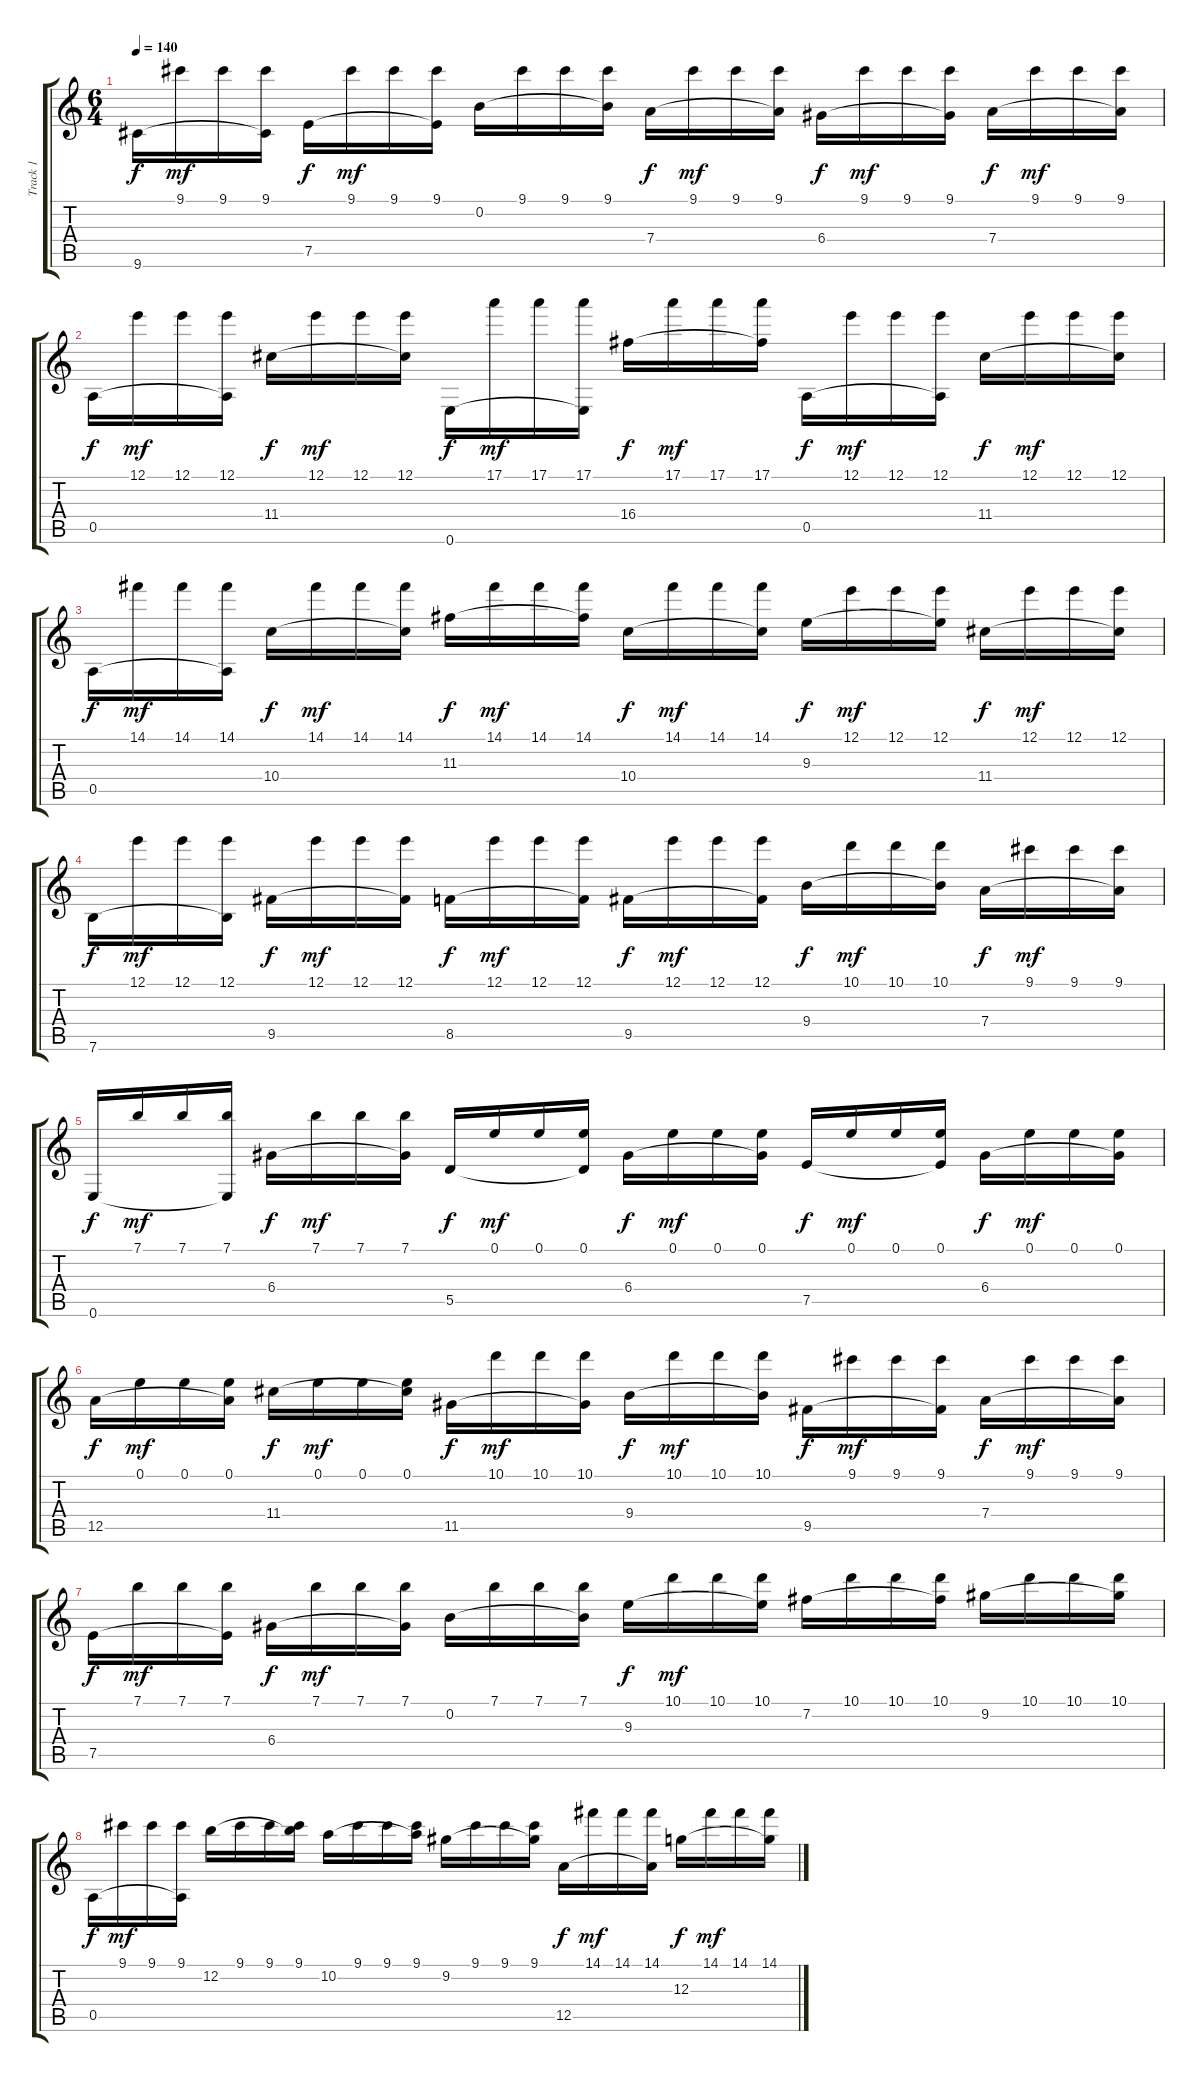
\track ("Track 1" "Track 1") {instrument acousticguitarnylon}
\staff {score tabs}
\tuning (E4 B3 G3 D3 A2 E2) {hide}
\ts (6 4)
\tempo 140
\clef g2
\ks c
9.6.16{dy f} 9.1.16{dy mf} 9.1.16 (9.1 9.6{t}).16 7.5.16{dy f} 9.1.16{dy mf} 9.1.16 (9.1 7.5{t}).16 0.2.16 9.1.16 9.1.16 (9.1 0.2{t}).16 7.4.16{dy f} 9.1.16{dy mf} 9.1.16 (9.1 7.4{t}).16 6.4.16{dy f} 9.1.16{dy mf} 9.1.16 (9.1 6.4{t}).16 7.4.16{dy f} 9.1.16{dy mf} 9.1.16 (9.1 7.4{t}).16 |
0.5.16{dy f} 12.1.16{dy mf} 12.1.16 (12.1 0.5{t}).16 11.4.16{dy f} 12.1.16{dy mf} 12.1.16 (12.1 11.4{t}).16 0.6.16{dy f} 17.1.16{dy mf} 17.1.16 (17.1 0.6{t}).16 16.4.16{dy f} 17.1.16{dy mf} 17.1.16 (17.1 16.4{t}).16 0.5.16{dy f} 12.1.16{dy mf} 12.1.16 (12.1 0.5{t}).16 11.4.16{dy f} 12.1.16{dy mf} 12.1.16 (12.1 11.4{t}).16 |
0.5.16{dy f} 14.1.16{dy mf} 14.1.16 (14.1 0.5{t}).16 10.4.16{dy f} 14.1.16{dy mf} 14.1.16 (14.1 10.4{t}).16 11.3.16{dy f} 14.1.16{dy mf} 14.1.16 (14.1 11.3{t}).16 10.4.16{dy f} 14.1.16{dy mf} 14.1.16 (14.1 10.4{t}).16 9.3.16{dy f} 12.1.16{dy mf} 12.1.16 (12.1 9.3{t}).16 11.4.16{dy f} 12.1.16{dy mf} 12.1.16 (12.1 11.4{t}).16 |
7.6.16{dy f} 12.1.16{dy mf} 12.1.16 (12.1 7.6{t}).16 9.5.16{dy f} 12.1.16{dy mf} 12.1.16 (12.1 9.5{t}).16 8.5.16{dy f} 12.1.16{dy mf} 12.1.16 (12.1 8.5{t}).16 9.5.16{dy f} 12.1.16{dy mf} 12.1.16 (12.1 9.5{t}).16 9.4.16{dy f} 10.1.16{dy mf} 10.1.16 (10.1 9.4{t}).16 7.4.16{dy f} 9.1.16{dy mf} 9.1.16 (9.1 7.4{t}).16 |
0.6.16{dy f} 7.1.16{dy mf} 7.1.16 (7.1 0.6{t}).16 6.4.16{dy f} 7.1.16{dy mf} 7.1.16 (7.1 6.4{t}).16 5.5.16{dy f} 0.1.16{dy mf} 0.1.16 (0.1 5.5{t}).16 6.4.16{dy f} 0.1.16{dy mf} 0.1.16 (0.1 6.4{t}).16 7.5.16{dy f} 0.1.16{dy mf} 0.1.16 (0.1 7.5{t}).16 6.4.16{dy f} 0.1.16{dy mf} 0.1.16 (0.1 6.4{t}).16 |
12.5.16{dy f} 0.1.16{dy mf} 0.1.16 (0.1 12.5{t}).16 11.4.16{dy f} 0.1.16{dy mf} 0.1.16 (0.1 11.4{t}).16 11.5.16{dy f} 10.1.16{dy mf} 10.1.16 (10.1 11.5{t}).16 9.4.16{dy f} 10.1.16{dy mf} 10.1.16 (10.1 9.4{t}).16 9.5.16{dy f} 9.1.16{dy mf} 9.1.16 (9.1 9.5{t}).16 7.4.16{dy f} 9.1.16{dy mf} 9.1.16 (9.1 7.4{t}).16 |
7.5.16{dy f} 7.1.16{dy mf} 7.1.16 (7.1 7.5{t}).16 6.4.16{dy f} 7.1.16{dy mf} 7.1.16 (7.1 6.4{t}).16 0.2.16 7.1.16 7.1.16 (7.1 0.2{t}).16 9.3.16{dy f} 10.1.16{dy mf} 10.1.16 (10.1 9.3{t}).16 7.2.16 10.1.16 10.1.16 (10.1 7.2{t}).16 9.2.16 10.1.16 10.1.16 (10.1 9.2{t}).16 |
0.5.16{dy f} 9.1.16{dy mf} 9.1.16 (9.1 0.5{t}).16 12.2.16 9.1.16 9.1.16 (9.1 12.2{t}).16 10.2.16 9.1.16 9.1.16 (9.1 10.2{t}).16 9.2.16 9.1.16 9.1.16 (9.1 9.2{t}).16 12.5.16{dy f} 14.1.16{dy mf} 14.1.16 (14.1 12.5{t}).16 12.3.16{dy f} 14.1.16{dy mf} 14.1.16 (14.1 12.3{t}).16
